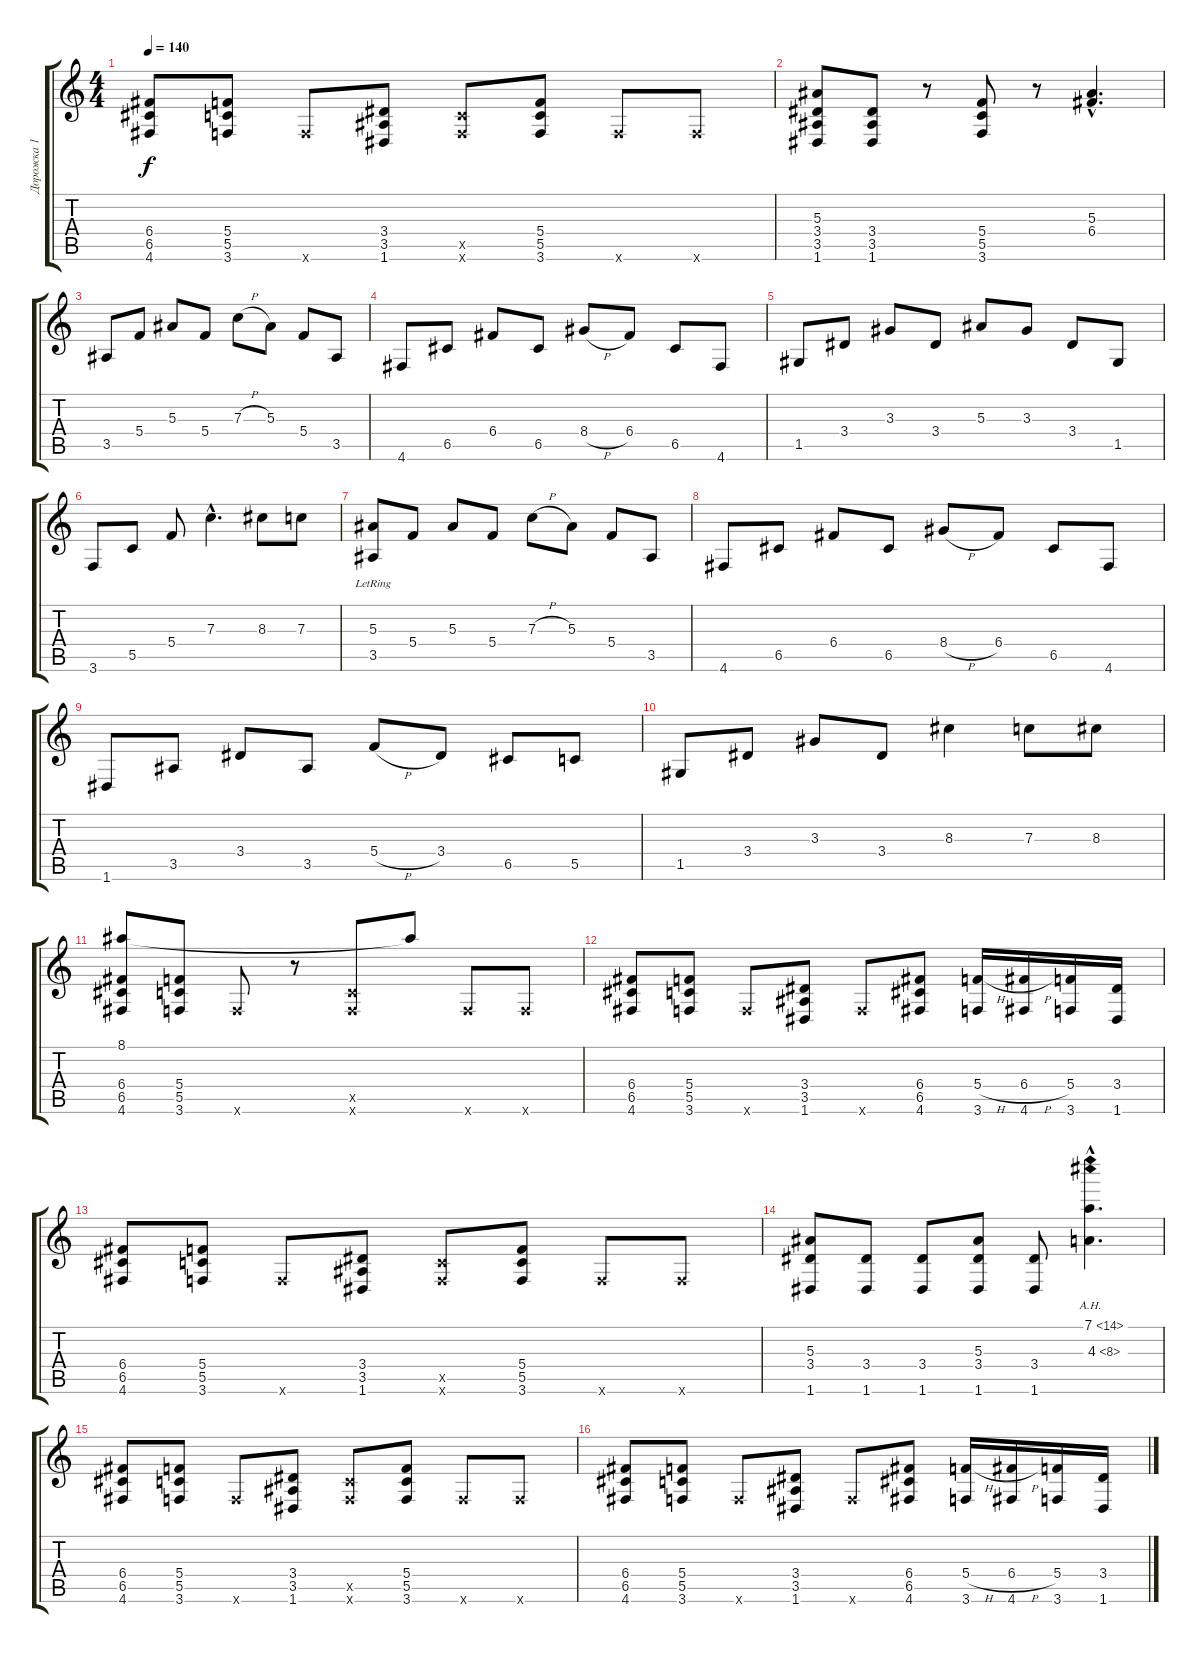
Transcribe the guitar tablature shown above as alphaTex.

\track ("Дорожка 1" "Дорожка 1") {instrument distortionguitar}
\staff {score tabs}
\tuning (D4 A3 F3 C3 G2 D2) {hide}
\ts (4 4)
\tempo 140
\clef g2
\ks c
(6.4 6.5 4.6).8{dy f} (5.4 5.5 3.6).8 3.6{x}.8 (3.4 3.5 1.6).8 (5.5{x} 3.6{x}).8 (5.4 5.5 3.6).8 3.6{x}.8 3.6{x}.8 |
(5.3 3.4 3.5 1.6).8 (3.4 3.5 1.6).8 r.8 (5.4 5.5 3.6).8 r.8 (5.3{hac} 6.4{hac}).4{d} |
3.5.8 5.4.8 5.3.8 5.4.8 7.3{h}.8 5.3.8 5.4.8 3.5.8 |
4.6.8 6.5.8 6.4.8 6.5.8 8.4{h}.8 6.4.8 6.5.8 4.6.8 |
1.5.8 3.4.8 3.3.8 3.4.8 5.3.8 3.3.8 3.4.8 1.5.8 |
3.6.8 5.5.8 5.4.8 7.3{hac}.4{d} 8.3.8 7.3.8 |
(5.3{lr} 3.5).8 5.4.8 5.3.8 5.4.8 7.3{h}.8 5.3.8 5.4.8 3.5.8 |
4.6.8 6.5.8 6.4.8 6.5.8 8.4{h}.8 6.4.8 6.5.8 4.6.8 |
1.6.8 3.5.8 3.4.8 3.5.8 5.4{h}.8 3.4.8 6.5.8 5.5.8 |
1.5.8 3.4.8 3.3.8 3.4.8 8.3.4 7.3.8 8.3.8 |
(8.1 6.4 6.5 4.6).8 (5.4 5.5 3.6).8 3.6{x}.8 r.8 (5.5{x} 3.6{x}).8 8.1{t}.8 3.6{x}.8 3.6{x}.8 |
(6.4 6.5 4.6).8 (5.4 5.5 3.6).8 3.6{x}.8 (3.4 3.5 1.6).8 3.6{x}.8 (6.4 6.5 4.6).8 (5.4{h} 3.6).16 (6.4{h} 4.6).16 (5.4 3.6).16 (3.4 1.6).16 |
(6.4 6.5 4.6).8 (5.4 5.5 3.6).8 3.6{x}.8 (3.4 3.5 1.6).8 (5.5{x} 3.6{x}).8 (5.4 5.5 3.6).8 3.6{x}.8 3.6{x}.8 |
(5.3 3.4 1.6).8 (3.4 1.6).8 (3.4 1.6).8 (5.3 3.4 1.6).8 (3.4 1.6).8 (7.1{ah 7 hac} 4.3{ah 4 hac}).4{d} |
(6.4 6.5 4.6).8 (5.4 5.5 3.6).8 3.6{x}.8 (3.4 3.5 1.6).8 (5.5{x} 3.6{x}).8 (5.4 5.5 3.6).8 3.6{x}.8 3.6{x}.8 |
(6.4 6.5 4.6).8 (5.4 5.5 3.6).8 3.6{x}.8 (3.4 3.5 1.6).8 3.6{x}.8 (6.4 6.5 4.6).8 (5.4{h} 3.6).16 (6.4{h} 4.6).16 (5.4 3.6).16 (3.4 1.6).16
